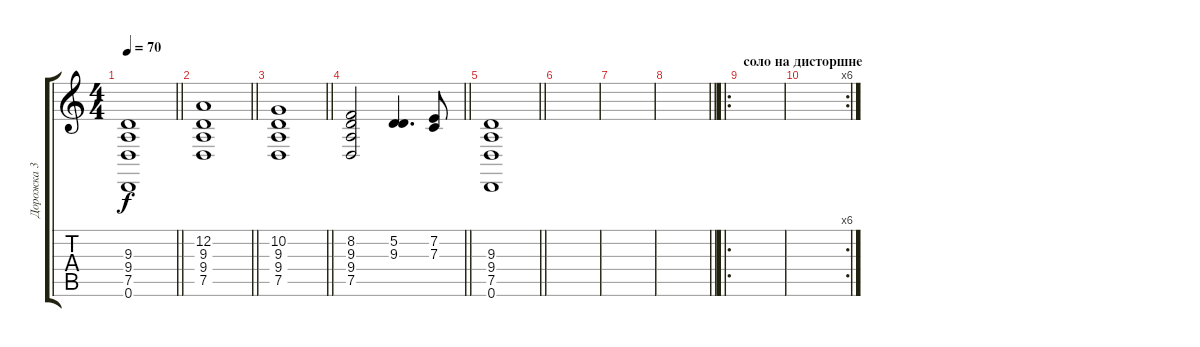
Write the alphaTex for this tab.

\track ("Дорожка 3" "Дорожка 3") {instrument stringensemble1}
\staff {score tabs}
\tuning (D4 A3 F3 C3 G2 D2) {hide}
\ts (4 4)
\tempo 70
\clef g2
\barLineRight lightlight
\ks c
(9.3 9.4 7.5 0.6).1{dy f} |
\barLineRight lightlight
(12.2 9.3 9.4 7.5).1 |
\barLineRight lightlight
(10.2 9.3 9.4 7.5).1 |
\barLineRight lightlight
(8.2 9.3 9.4 7.5).2 (5.2 9.3).4{d} (7.2 7.3).8 |
\barLineRight lightlight
(9.3 9.4 7.5 0.6).1 |
|
|
\barLineRight lightlight
|
\ro
\section ("" "соло на дисторшне")
|
\rc 6
